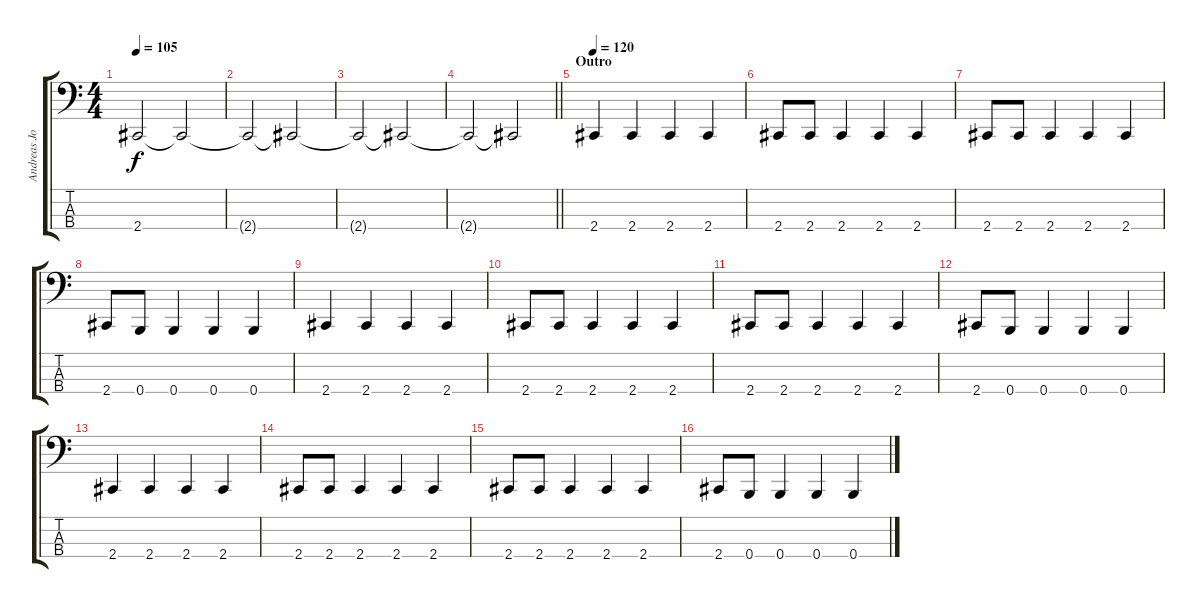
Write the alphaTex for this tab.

\track ("Andreas Johansson" "Andreas Jo") {instrument electricbasspick}
\staff {score tabs}
\tuning (D2 A1 E1 B0) {hide}
\ts (4 4)
\tempo 105
\clef f4
\ks c
2.4.2{dy f volume 0} 2.4{t}.2 |
2.4{t}.2 2.4{t}.2 |
2.4{t}.2 2.4{t}.2 |
\barLineRight lightlight
2.4{t}.2 2.4{t}.2 |
\section ("" "Outro")
\tempo 120
2.4.4{volume 16} 2.4.4 2.4.4 2.4.4 |
2.4.8 2.4.8 2.4.4 2.4.4 2.4.4 |
2.4.8 2.4.8 2.4.4 2.4.4 2.4.4 |
2.4.8 0.4.8 0.4.4 0.4.4 0.4.4 |
2.4.4 2.4.4 2.4.4 2.4.4 |
2.4.8 2.4.8 2.4.4 2.4.4 2.4.4 |
2.4.8 2.4.8 2.4.4 2.4.4 2.4.4 |
2.4.8 0.4.8 0.4.4 0.4.4 0.4.4 |
2.4.4 2.4.4 2.4.4 2.4.4 |
2.4.8 2.4.8 2.4.4 2.4.4 2.4.4 |
2.4.8 2.4.8 2.4.4 2.4.4 2.4.4 |
2.4.8 0.4.8 0.4.4 0.4.4 0.4.4
